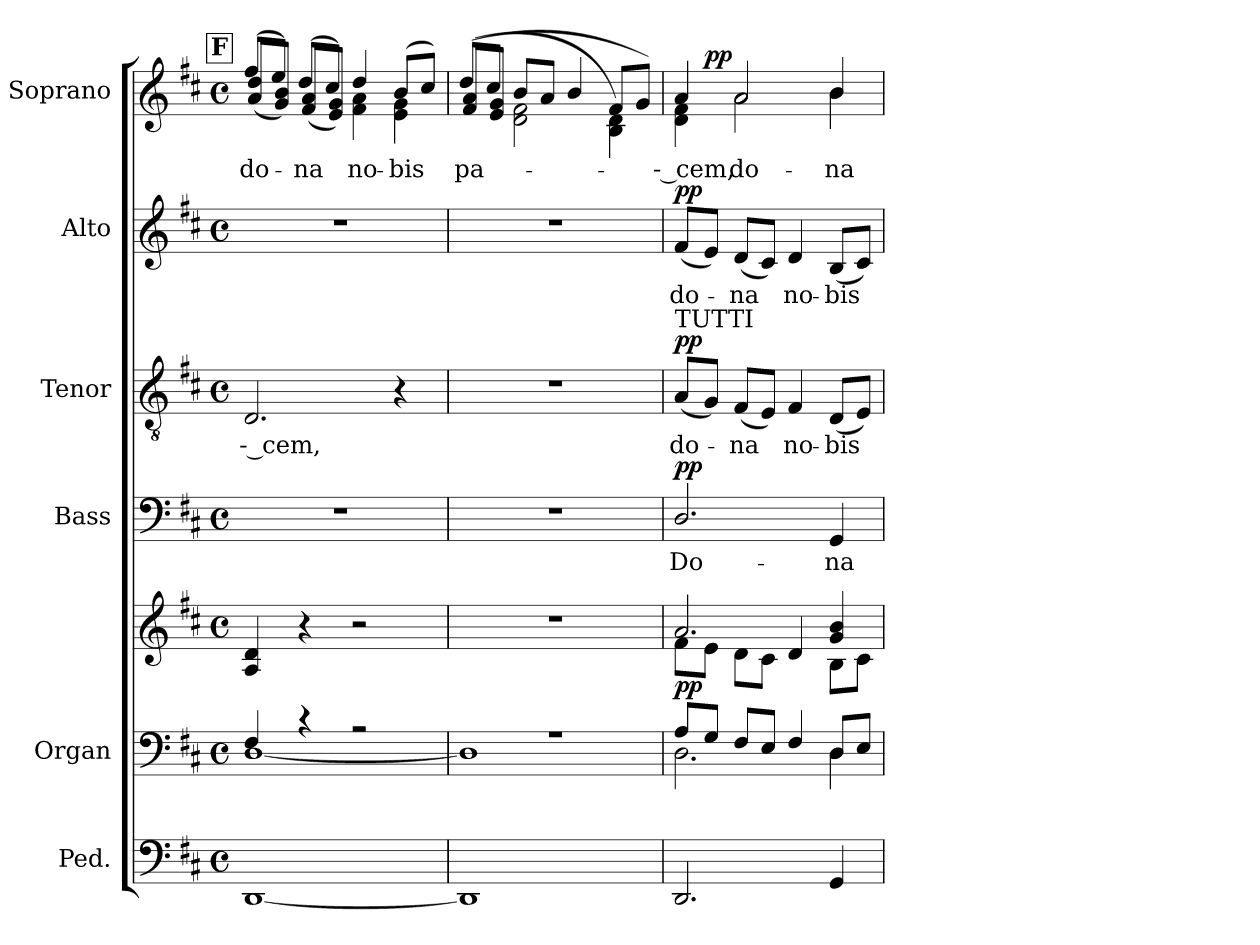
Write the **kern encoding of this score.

**kern	**kern	**kern	**dynam	**kern	**text	**dynam	**kern	**text	**dynam	**kern	**text	**dynam	**kern	**text	**dynam
*part6	*part5	*part5	*part5	*part4	*part4	*part4	*part3	*part3	*part3	*part2	*part2	*part2	*part1	*part1	*part1
*staff7	*staff6	*staff5	*staff5/6	*staff4	*staff4	*staff4	*staff3	*staff3	*staff3	*staff2	*staff2	*staff2	*staff1	*staff1	*staff1
*I"Ped.	*I"Organ	*	*	*I"Bass	*	*	*I"Tenor	*	*	*I"Alto	*	*	*I"Soprano	*	*
*	*I'Org.	*	*	*I'B.	*	*	*I'T.	*	*	*I'A.	*	*	*I'S.	*	*
*clefF4	*clefF4	*clefG2	*	*clefF4	*	*	*clefGv2	*	*	*clefG2	*	*	*clefG2	*	*
*	*	*	*	*	*	*	*ITrd7c12	*	*	*	*	*	*	*	*
*k[f#c#]	*k[f#c#]	*k[f#c#]	*	*k[f#c#]	*	*	*k[f#c#]	*	*	*k[f#c#]	*	*	*k[f#c#]	*	*
*D:	*D:	*D:	*	*D:	*	*	*D:	*	*	*D:	*	*	*D:	*	*
*M4/4	*M4/4	*M4/4	*	*M4/4	*	*	*M4/4	*	*	*M4/4	*	*	*M4/4	*	*
*met(c)	*met(c)	*met(c)	*	*met(c)	*	*	*met(c)	*	*	*met(c)	*	*	*met(c)	*	*
!!LO:REH:place=s1:B:color=#000000:enc=box:fs=17.1408:t=F
=55	=55	=55	=55	=55	=55	=55	=55	=55	=55	=55	=55	=55	=55	=55	=55
*	*^	*	*	*	*	*	*	*	*	*	*	*	*	*	*
!	!	!	!	!	!	!	!	!	!LO:LY:b:color=#000000	!	!	!	!	!	!	!
!	!	!	!	!	!	!	!	!	!	!	!	!	!	!	!LO:LY:b:color=#000000	!
*	*	*	*	*	*	*	*	*	*	*	*	*	*	*^	*	*
[1DDi	4F#i/	[1Di	4Ai/ 4di	.	1r	.	.	2.DDi/	-- cem,	.	1r	.	.	(8ff#i/L	(8ai/ 8ddi/L	do-	.
.	.	.	.	.	.	.	.	.	.	.	.	.	.	8eei/J)	8gi/ 8bi/J)	.	.
!	!	!	!	!	!	!	!	!	!	!	!	!	!	!	!	!LO:LY:b:color=#000000	!
.	4r	.	4r	.	.	.	.	.	.	.	.	.	.	(8ddi/L	(8f#i/ 8ai/L	-na	.
.	.	.	.	.	.	.	.	.	.	.	.	.	.	8cc#i/J)	8ei/ 8gi/J)	.	.
!	!	!	!	!	!	!	!	!	!	!	!	!	!	!	!	!LO:LY:b:color=#000000	!
.	2r	.	2r	.	.	.	.	.	.	.	.	.	.	4ddi/	4f#i\ 4ai	no-	.
!	!	!	!	!	!	!	!	!	!	!	!	!	!	!	!	!LO:LY:b:color=#000000	!
.	.	.	.	.	.	.	.	4r	.	.	.	.	.	(8bi/L	4ei\ 4gi	-bis	.
.	.	.	.	.	.	.	.	.	.	.	.	.	.	8cc#i/J)	.	.	.
=56	=56	=56	=56	=56	=56	=56	=56	=56	=56	=56	=56	=56	=56	=56	=56	=56	=56
!	!	!	!	!	!	!	!	!	!	!	!	!	!	!	!	!LO:LY:b:color=#000000	!
1DDi]	1r	1Di]	1r	.	1r	.	.	1r	.	.	1r	.	.	(8ddi/L	(8f#i/ 8ai/L	pa-	.
.	.	.	.	.	.	.	.	.	.	.	.	.	.	8cc#i/J	8ei/ 8gi/J	.	.
.	.	.	.	.	.	.	.	.	.	.	.	.	.	8bi/L	2di\ 2f#i	.	.
.	.	.	.	.	.	.	.	.	.	.	.	.	.	8ai/J	.	.	.
.	.	.	.	.	.	.	.	.	.	.	.	.	.	4bi/	.	.	.
.	.	.	.	.	.	.	.	.	.	.	.	.	.	8f#i/L	4Bi\ 4di)	.	.
.	.	.	.	.	.	.	.	.	.	.	.	.	.	8gi/J)	.	.	.
*	*	*	*	*	*	*	*	*	*	*	*	*	*	*v	*v	*	*
!!LO:PB:g=z
=57	=57	=57	=57	=57	=57	=57	=57	=57	=57	=57	=57	=57	=57	=57	=57	=57
*	*	*	*^	*	*	*	*	*	*	*	*	*	*	*	*	*
!	!	!	!	!	!	!	!LO:LY:b:color=#000000	!	!	!	!	!	!	!	!	!	!
!	!	!	!	!	!	!	!	!	!	!LO:LY:b:color=#000000	!	!	!	!	!	!	!
!	!	!	!	!	!	!	!	!	!	!	!	!	!LO:LY:b:color=#000000	!	!	!	!
!	!	!	!	!	!	!	!	!	!LO:TX:a:t=TUTTI	!	!	!	!	!	!	!	!
!	!	!	!	!	!	!	!	!	!	!	!	!	!	!	!	!LO:LY:b:color=#000000	!
*	*	*	*	*	*	*	*	*	*	*	*	*	*	*	*^	*	*
*	*	*	*	*	*	*	*	*	*	*	*	*	*	*	*	*^	*	*
2.DDi/	8Ai/L	2.Di\	2.ai/	8f#i\L	pp	2.Di/	Do-	pp	(8AAi/L	do-	pp	(8f#i/L	do-	pp	4ai/	4di\ 4f#i	8ryy	-- cem,	.
.	8Gi/J	.	.	8ei\J	.	.	.	.	8GGi/J)	.	.	8ei/J)	.	.	.	.	2..ryy	.	pp
!	!	!	!	!	!	!	!	!	!	!LO:LY:b:color=#000000	!	!	!	!	!	!	!	!	!
!	!	!	!	!	!	!	!	!	!	!	!	!	!LO:LY:b:color=#000000	!	!	!	!	!	!
!	!	!	!	!	!	!	!	!	!	!	!	!	!	!	!	!	!	!LO:LY:b:color=#000000	!
.	8F#i/L	.	.	8di\L	.	.	.	.	(8FF#i/L	-na	.	(8di/L	-na	.	2ai/	2ai\	.	do-	.
.	8Ei/J	.	.	8c#i\J	.	.	.	.	8EEi/J)	.	.	8c#i/J)	.	.	.	.	.	.	.
!	!	!	!	!	!	!	!	!	!	!LO:LY:b:color=#000000	!	!	!	!	!	!	!	!	!
!	!	!	!	!	!	!	!	!	!	!	!	!	!LO:LY:b:color=#000000	!	!	!	!	!	!
.	4F#i/	.	.	4di/	.	.	.	.	4FF#i/	no-	.	4di/	no-	.	.	.	.	.	.
!	!	!	!	!	!	!	!LO:LY:b:color=#000000	!	!	!	!	!	!	!	!	!	!	!	!
!	!	!	!	!	!	!	!	!	!	!LO:LY:b:color=#000000	!	!	!	!	!	!	!	!	!
!	!	!	!	!	!	!	!	!	!	!	!	!	!LO:LY:b:color=#000000	!	!	!	!	!	!
!	!	!	!	!	!	!	!	!	!	!	!	!	!	!	!	!	!	!LO:LY:b:color=#000000	!
4GGi/	8Di/L	4Di\	4gi/ 4bi	8Bi\L	.	4GGi/	-na	.	(8DDi/L	-bis	.	(8Bi/L	-bis	.	4bi/	4bi\	.	-na	.
.	8Ei/J	.	.	8c#i\J	.	.	.	.	8EEi/J)	.	.	8c#i/J)	.	.	.	.	.	.	.
*	*v	*v	*	*	*	*	*	*	*	*	*	*	*	*	*v	*v	*v	*	*
*	*	*v	*v	*	*	*	*	*	*	*	*	*	*	*	*	*
=	=	=	=	=	=	=	=	=	=	=	=	=	=	=	=
*-	*-	*-	*-	*-	*-	*-	*-	*-	*-	*-	*-	*-	*-	*-	*-
